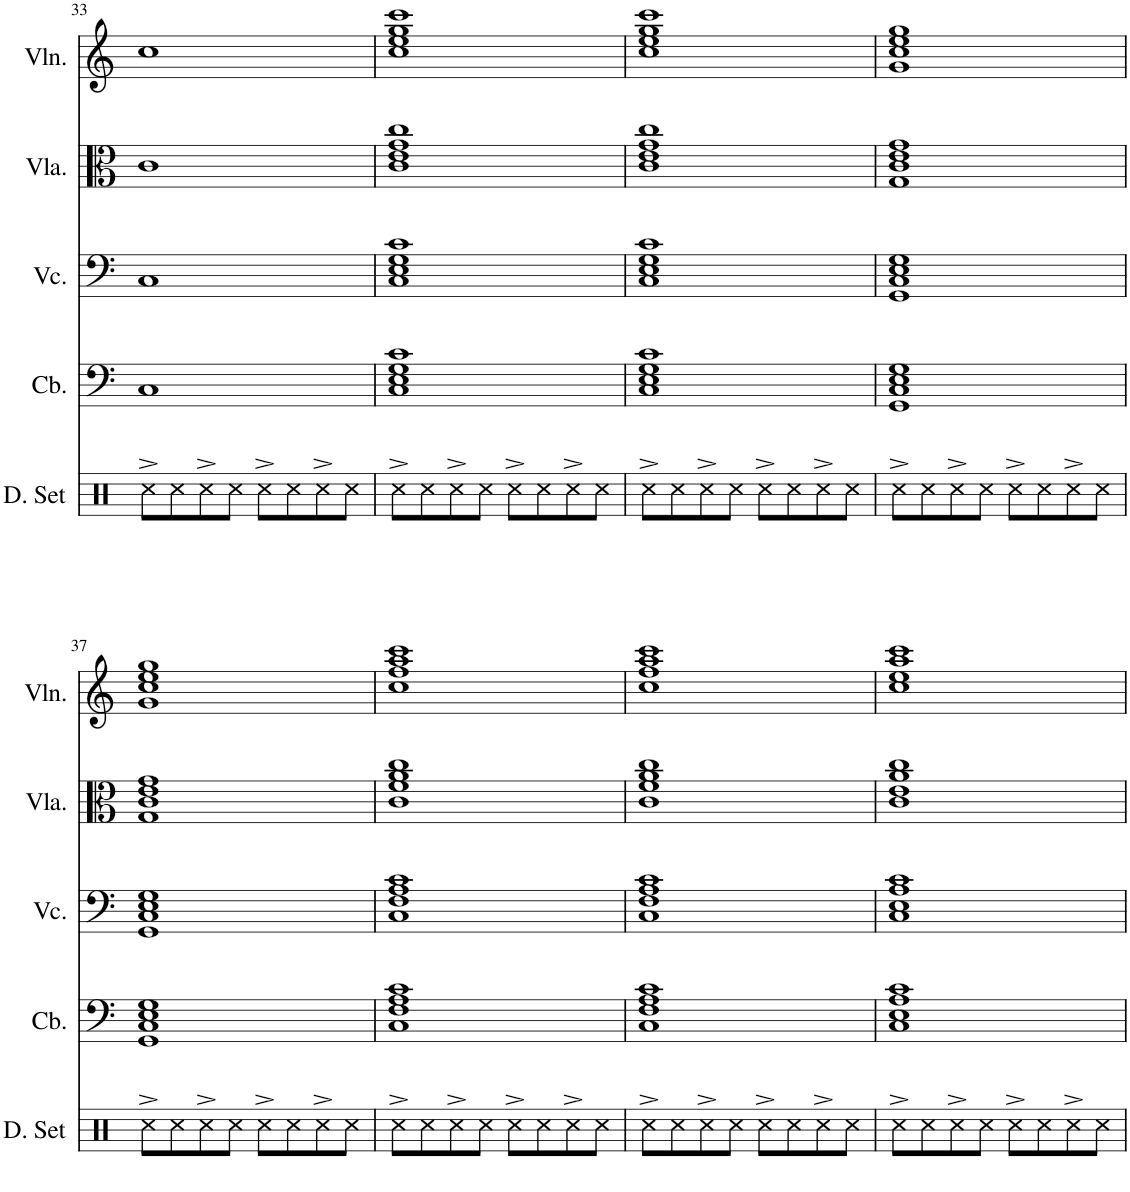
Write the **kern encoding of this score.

**kern	**kern	**kern	**kern	**kern
*part5	*part4	*part3	*part2	*part1
*staff5	*staff4	*staff3	*staff2	*staff1
*I"Drumset	*I"Contrabass	*I"Cello	*I"Viola	*I"Violin
*I'D. Set	*I'Cb.	*	*I'Vla.	*I'Vln.
!!LO:PB:g=z
*clefX	*clefF4	*clefF4	*clefC3	*clefG2
*	*Trd7c12	*	*	*
*k[]	*k[]	*k[]	*k[]	*k[]
*M4/4	*M4/4	*M4/4	*M4/4	*M4/4
=33	=33	=33	=33	=33
8Rcc^\L	1C	1C	1c	1cc
8Rcc\	.	.	.	.
8Rcc^\	.	.	.	.
8Rcc\J	.	.	.	.
8Rcc^\L	.	.	.	.
8Rcc\	.	.	.	.
8Rcc^\	.	.	.	.
8Rcc\J	.	.	.	.
=34	=34	=34	=34	=34
8Rcc^\L	1C 1E 1G 1c	1C 1E 1G 1c	1c 1e 1g 1cc	1cc 1ee 1gg 1ccc
8Rcc\	.	.	.	.
8Rcc^\	.	.	.	.
8Rcc\J	.	.	.	.
8Rcc^\L	.	.	.	.
8Rcc\	.	.	.	.
8Rcc^\	.	.	.	.
8Rcc\J	.	.	.	.
=35	=35	=35	=35	=35
8Rcc^\L	1C 1E 1G 1c	1C 1E 1G 1c	1c 1e 1g 1cc	1cc 1ee 1gg 1ccc
8Rcc\	.	.	.	.
8Rcc^\	.	.	.	.
8Rcc\J	.	.	.	.
8Rcc^\L	.	.	.	.
8Rcc\	.	.	.	.
8Rcc^\	.	.	.	.
8Rcc\J	.	.	.	.
=36	=36	=36	=36	=36
8Rcc^\L	1GG 1C 1E 1G	1GG 1C 1E 1G	1G 1c 1e 1g	1g 1cc 1ee 1gg
8Rcc\	.	.	.	.
8Rcc^\	.	.	.	.
8Rcc\J	.	.	.	.
8Rcc^\L	.	.	.	.
8Rcc\	.	.	.	.
8Rcc^\	.	.	.	.
8Rcc\J	.	.	.	.
!!LO:LB:g=z
=37	=37	=37	=37	=37
8Rcc^\L	1GG 1C 1E 1G	1GG 1C 1E 1G	1G 1c 1e 1g	1g 1cc 1ee 1gg
8Rcc\	.	.	.	.
8Rcc^\	.	.	.	.
8Rcc\J	.	.	.	.
8Rcc^\L	.	.	.	.
8Rcc\	.	.	.	.
8Rcc^\	.	.	.	.
8Rcc\J	.	.	.	.
=38	=38	=38	=38	=38
8Rcc^\L	1C 1F 1A 1c	1C 1F 1A 1c	1c 1f 1a 1cc	1cc 1ff 1aa 1ccc
8Rcc\	.	.	.	.
8Rcc^\	.	.	.	.
8Rcc\J	.	.	.	.
8Rcc^\L	.	.	.	.
8Rcc\	.	.	.	.
8Rcc^\	.	.	.	.
8Rcc\J	.	.	.	.
=39	=39	=39	=39	=39
8Rcc^\L	1C 1F 1A 1c	1C 1F 1A 1c	1c 1f 1a 1cc	1cc 1ff 1aa 1ccc
8Rcc\	.	.	.	.
8Rcc^\	.	.	.	.
8Rcc\J	.	.	.	.
8Rcc^\L	.	.	.	.
8Rcc\	.	.	.	.
8Rcc^\	.	.	.	.
8Rcc\J	.	.	.	.
=40	=40	=40	=40	=40
8Rcc^\L	1C 1E 1A 1c	1C 1E 1A 1c	1c 1e 1a 1cc	1cc 1ee 1aa 1ccc
8Rcc\	.	.	.	.
8Rcc^\	.	.	.	.
8Rcc\J	.	.	.	.
8Rcc^\L	.	.	.	.
8Rcc\	.	.	.	.
8Rcc^\	.	.	.	.
8Rcc\J	.	.	.	.
=	=	=	=	=
*-	*-	*-	*-	*-
